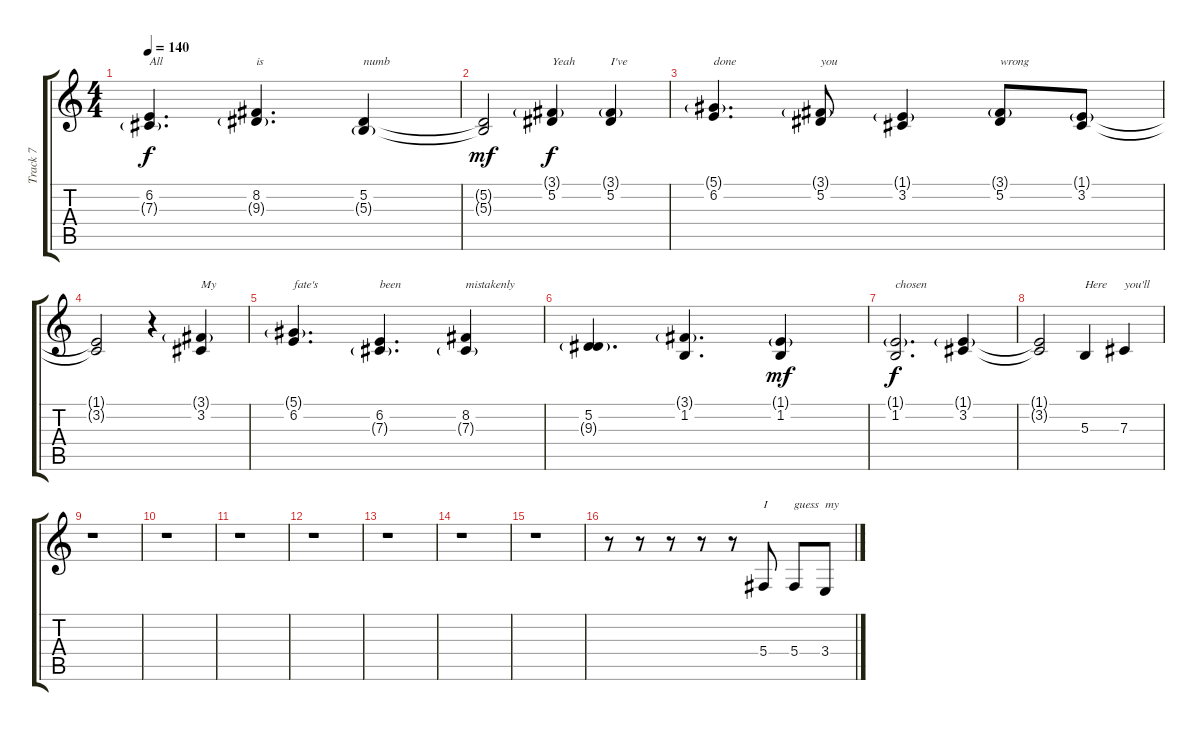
\track ("Track 7" "Track 7") {instrument frenchhorn}
\staff {score tabs}
\tuning (Eb4 Bb3 Gb3 Db3 Ab2 Db2) {hide}
\ts (4 4)
\tempo 140
\clef g2
\ks c
(6.2 7.3{g}).4{d txt "All" dy f} (8.2 9.3{g}).4{d txt "is"} (5.2 5.3{g}).4{txt "numb"} |
(5.2{t} 5.3{t}).2{dy mf} (3.1{g} 5.2).4{txt "Yeah" dy f} (3.1{g} 5.2).4{txt "I've"} |
(5.1{g} 6.2).4{d txt "done"} (3.1{g} 5.2).8{txt "you"} (1.1{g} 3.2).4 (3.1{g} 5.2).8{txt "wrong"} (1.1{g} 3.2).8 |
(1.1{t} 3.2{t}).2 r.4 (3.1{g} 3.2).4{txt "My"} |
(5.1{g} 6.2).4{d txt "fate's"} (6.2 7.3{g}).4{d txt "been"} (8.2 7.3{g}).4{txt "mistakenly"} |
(5.2 9.3{g}).4{d} (3.1{g} 1.2).4{d} (1.1{g} 1.2).4{dy mf} |
(1.1{g} 1.2).2{d txt "chosen" dy f} (1.1{g} 3.2).4 |
(1.1{t} 3.2{t}).2 5.3.4{txt "Here"} 7.3.4{txt "you'll"} |
r.1 |
r.1 |
r.1 |
r.1 |
r.1 |
r.1 |
r.1 |
r.8 r.8 r.8 r.8 r.8 5.4.8{txt "I"} 5.4.8{txt "guess"} 3.4.8{txt "my"}
